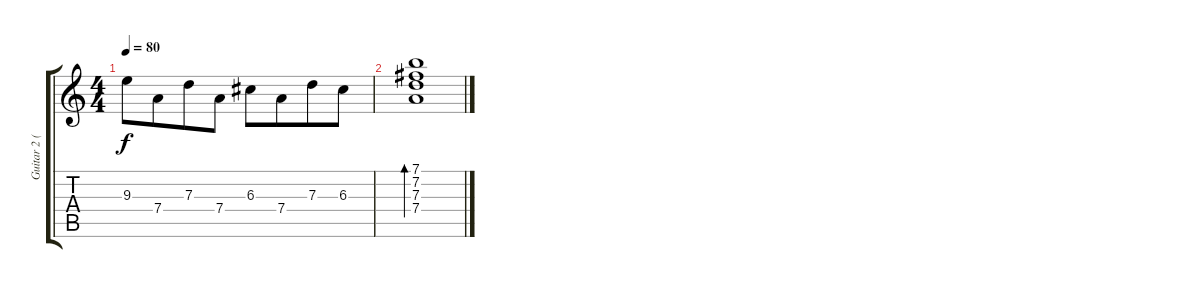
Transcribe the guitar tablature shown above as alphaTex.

\track ("Guitar 2 (Electric)" "Guitar 2 (") {instrument electricguitarclean}
\staff {score tabs}
\tuning (E4 B3 G3 D3 A2 E2) {hide}
\ts (4 4)
\tempo 80
\clef g2
\ks c
9.3.8{dy f} 7.4.8{beam merge} 7.3.8 7.4.8 6.3.8 7.4.8{beam merge} 7.3.8 6.3.8 |
(7.1 7.2 7.3 7.4).1{bd 240}
